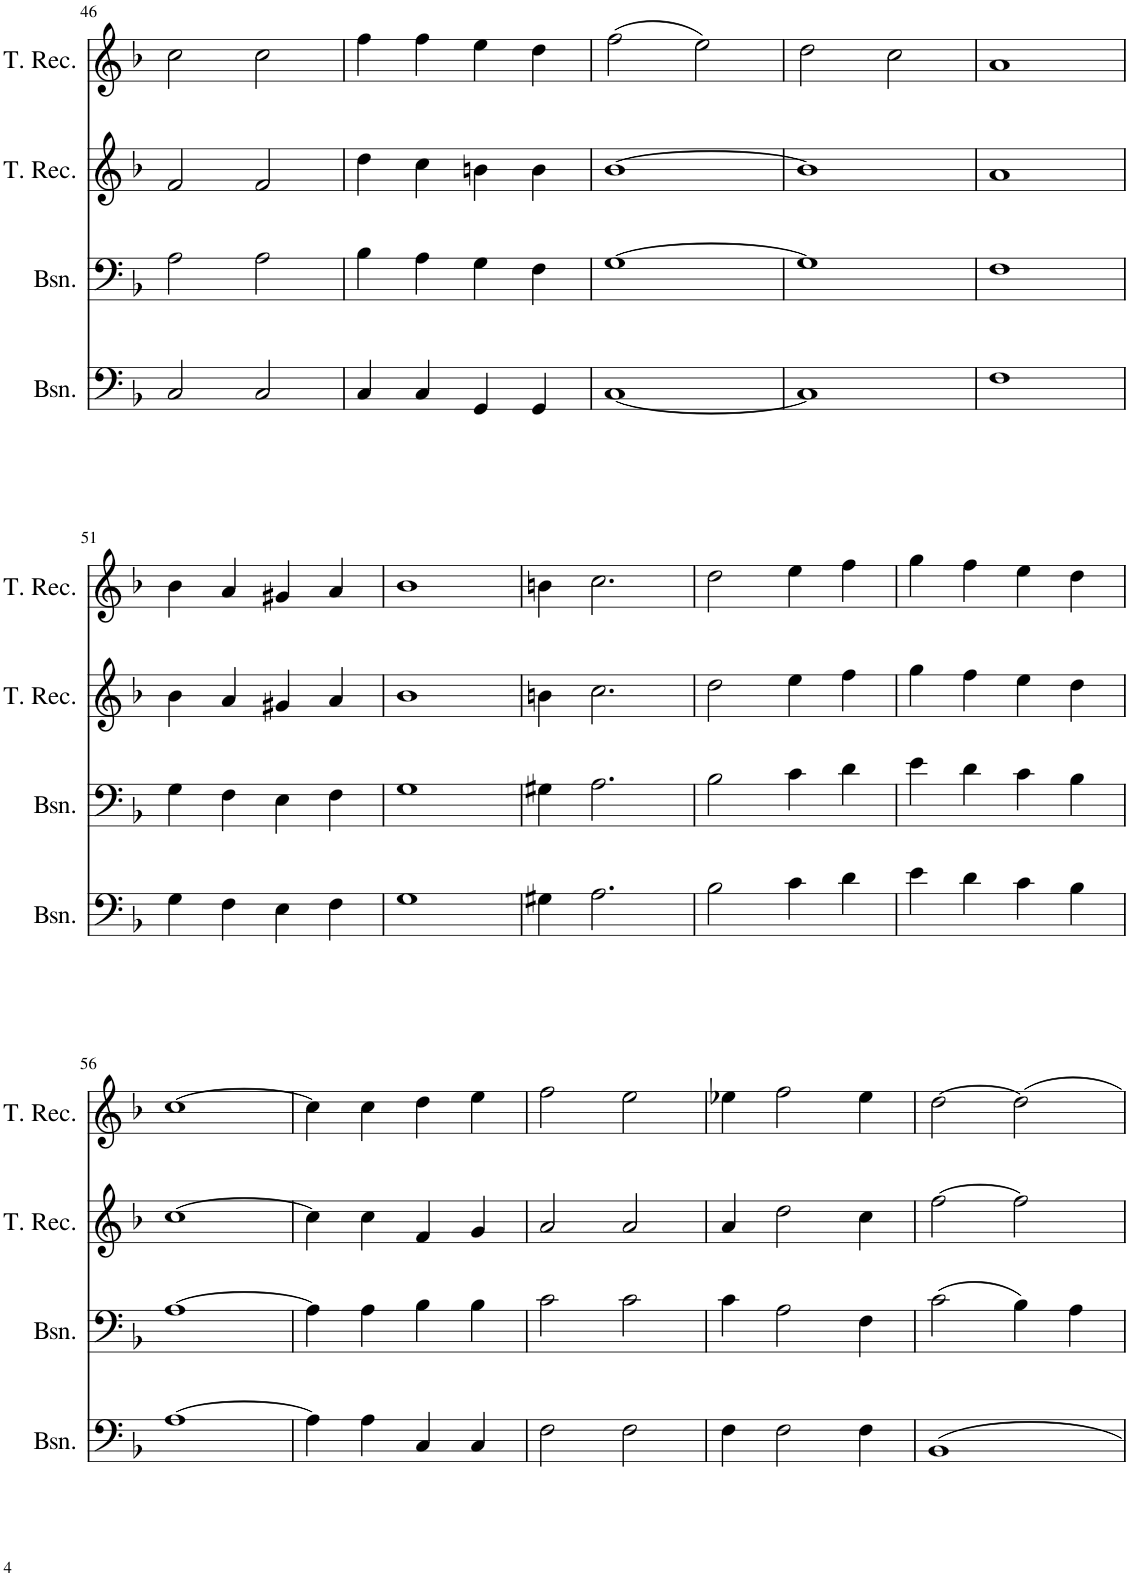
**kern	**kern	**kern	**kern
*part4	*part3	*part2	*part1
*staff4	*staff3	*staff2	*staff1
*I"Bassoon	*I"Bassoon	*I"Tenor Recorder	*I"Tenor Recorder
*I'Bsn.	*I'Bsn.	*I'T. Rec.	*I'T. Rec.
!!LO:PB:g=z
*clefF4	*clefF4	*clefG2	*clefG2
*k[b-]	*k[b-]	*k[b-]	*k[b-]
*M4/4	*M4/4	*M4/4	*M4/4
=46	=46	=46	=46
2C/	2A\	2f/	2cc\
2C/	2A\	2f/	2cc\
=47	=47	=47	=47
4C/	4B-\	4dd\	4ff\
4C/	4A\	4cc\	4ff\
4GG/	4G\	4bn\	4ee\
4GG/	4F\	4b\	4dd\
=48	=48	=48	=48
[1C	[1G	[1b-	(2ff\
.	.	.	2ee\)
=49	=49	=49	=49
1C]	1G]	1b-]	2dd\
.	.	.	2cc\
=50	=50	=50	=50
1F	1F	1a	1a
!!LO:LB:g=z
=51	=51	=51	=51
4G\	4G\	4b-\	4b-\
4F\	4F\	4a/	4a/
4E\	4E\	4g#X/	4g#X/
4F\	4F\	4a/	4a/
=52	=52	=52	=52
1G	1G	1b-	1b-
=53	=53	=53	=53
4G#X\	4G#X\	4bn\	4bn\
2.A\	2.A\	2.cc\	2.cc\
=54	=54	=54	=54
2B-\	2B-\	2dd\	2dd\
4c\	4c\	4ee\	4ee\
4d\	4d\	4ff\	4ff\
=55	=55	=55	=55
4e\	4e\	4gg\	4gg\
4d\	4d\	4ff\	4ff\
4c\	4c\	4ee\	4ee\
4B-\	4B-\	4dd\	4dd\
!!LO:LB:g=z
=56	=56	=56	=56
[1A	[1A	[1cc	[1cc
=57	=57	=57	=57
4A\]	4A\]	4cc\]	4cc\]
4A\	4A\	4cc\	4cc\
4C/	4B-\	4f/	4dd\
4C/	4B-\	4g/	4ee\
=58	=58	=58	=58
2F\	2c\	2a/	2ff\
2F\	2c\	2a/	2ee\
=59	=59	=59	=59
4F\	4c\	4a/	4ee-X\
2F\	2A\	2dd\	2ff\
4F\	4F\	4cc\	4ee-\
=60	=60	=60	=60
1BB-	(2c\	[2ff\	[2dd\
.	4B-\)	2ff\]	2dd\]
.	4A\	.	.
=	=	=	=
*-	*-	*-	*-
